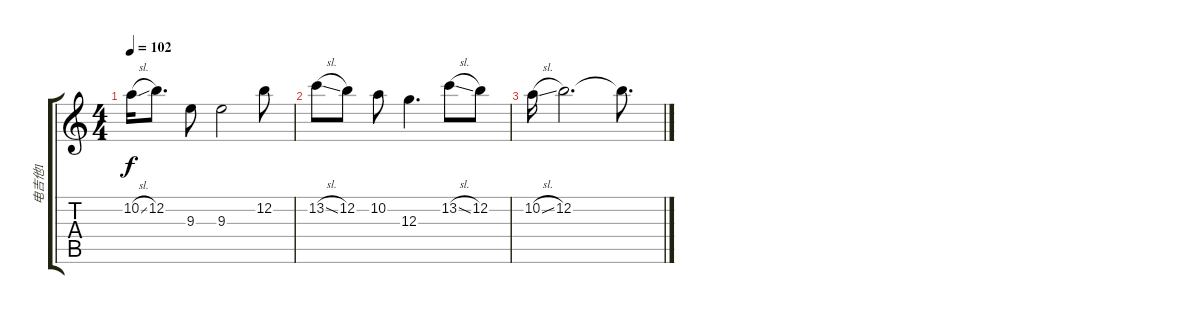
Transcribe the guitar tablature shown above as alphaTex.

\track ("电吉他1" "电吉他1") {instrument distortionguitar}
\staff {score tabs}
\tuning (E4 B3 G3 D3 A2 E2) {hide}
\ts (4 4)
\tempo 102
\clef g2
\ks c
10.2{sl}.16{dy f} 12.2.8{d} 9.3.8 9.3.2 12.2.8 |
13.2{sl}.8 12.2.8 10.2.8 12.3.4{d} 13.2{sl}.8 12.2.8 |
10.2{sl}.16 12.2.2{d} 12.2{t}.8{d}
